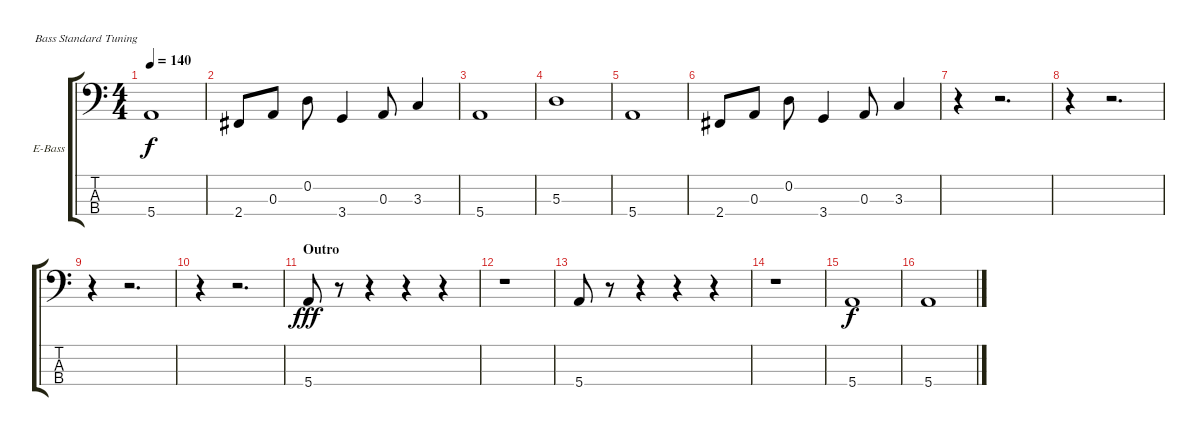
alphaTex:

\bracketExtendMode groupsimilarinstruments
\firstSystemTrackNameOrientation horizontal
\otherSystemsTrackNameOrientation horizontal
\track ("Cliff Williams" "E-Bass") {instrument electricbasspick}
\staff {score tabs}
\tuning (G2 D2 A1 E1)
\ts (4 4)
\tempo 140
\clef f4
\ks c
5.4.1{dy f} |
2.4.8 0.3.8 0.2.8 3.4.4 0.3.8 3.3.4 |
5.4.1 |
5.3.1 |
5.4.1 |
2.4.8 0.3.8 0.2.8 3.4.4 0.3.8 3.3.4 |
r.4 r.2{d} |
r.4 r.2{d} |
r.4 r.2{d} |
r.4 r.2{d} |
\section ("" "Outro")
5.4.8{dy fff} r.8 r.4 r.4 r.4 |
r.1 |
5.4.8 r.8 r.4 r.4 r.4 |
r.1 |
5.4.1{dy f} |
5.4.1
